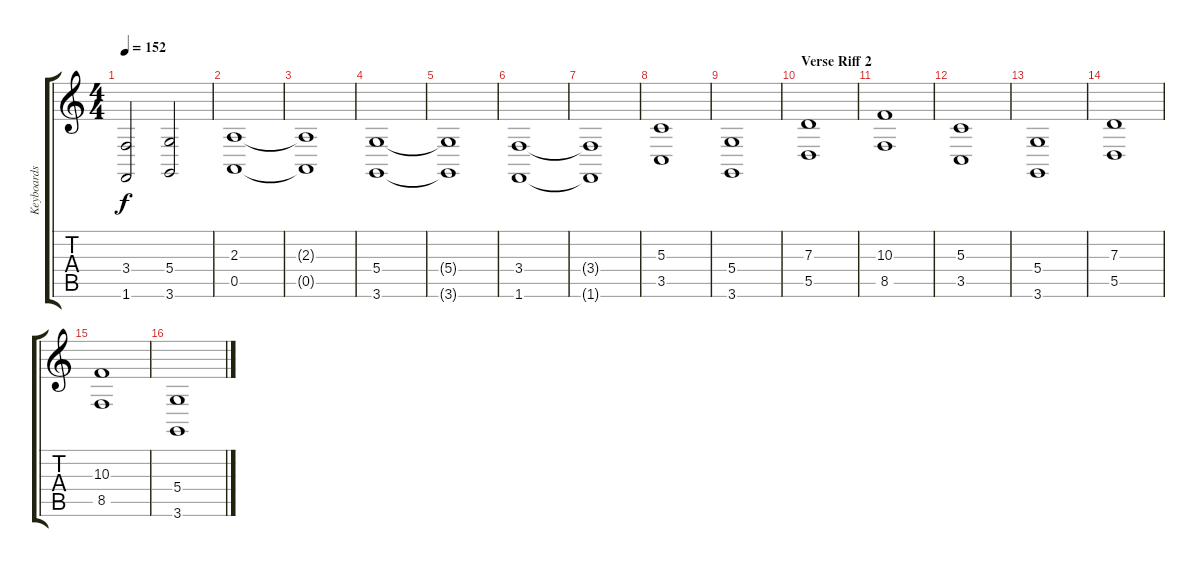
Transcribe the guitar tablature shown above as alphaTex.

\track ("Keyboards" "Keyboards") {instrument stringensemble1}
\staff {score tabs}
\tuning (E4 B3 G3 D3 A2 E2) {hide}
\ts (4 4)
\tempo 152
\clef g2
\ks c
(3.4 1.6).2{dy f} (5.4 3.6).2 |
(2.3 0.5).1 |
(2.3{t} 0.5{t}).1 |
(5.4 3.6).1 |
(5.4{t} 3.6{t}).1 |
(3.4 1.6).1 |
(3.4{t} 1.6{t}).1 |
(5.3 3.5).1 |
(5.4 3.6).1 |
\section ("" "Verse Riff 2")
(7.3 5.5).1 |
(10.3 8.5).1 |
(5.3 3.5).1 |
(5.4 3.6).1 |
(7.3 5.5).1 |
(10.3 8.5).1 |
(5.4 3.6).1
